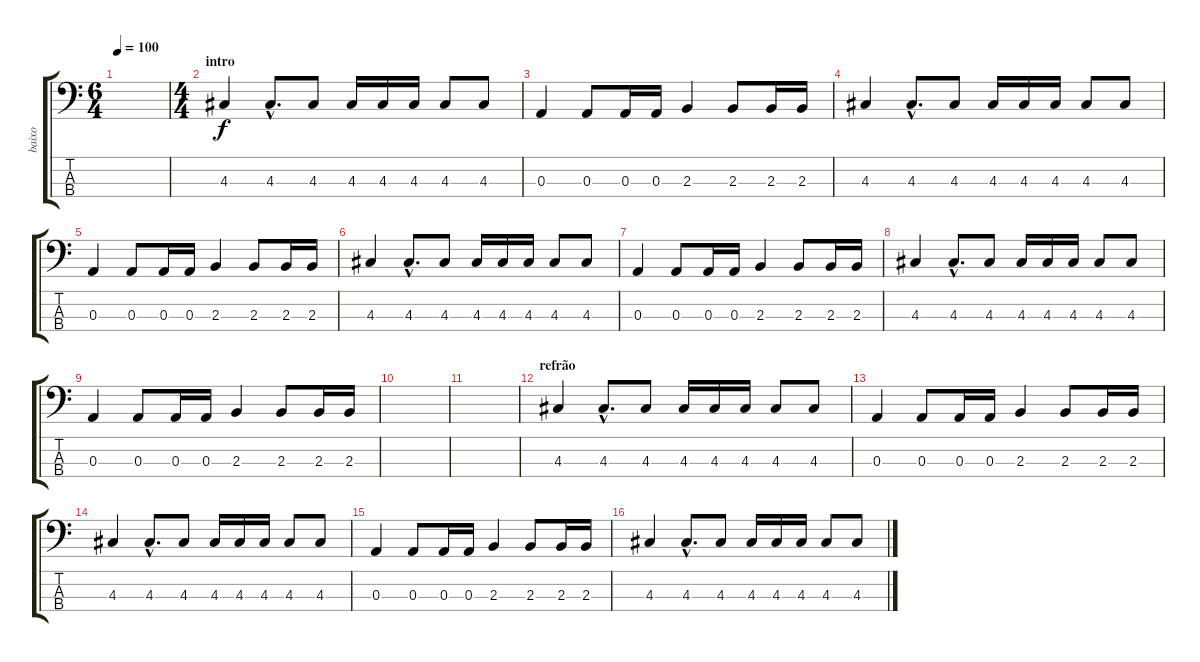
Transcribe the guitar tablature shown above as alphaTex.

\track ("baixo" "baixo") {instrument electricbassfinger}
\staff {score tabs}
\tuning (G2 D2 A1 E1) {hide}
\ts (6 4)
\tempo 100
\clef f4
\ks c
|
\ts (4 4)
\section ("" "intro")
4.3.4 4.3{hac}.8{d} 4.3.8 4.3.16 4.3.16 4.3.16 4.3.8 4.3.8 |
0.3.4 0.3.8 0.3.16 0.3.16 2.3.4 2.3.8 2.3.16 2.3.16 |
4.3.4 4.3{hac}.8{d} 4.3.8 4.3.16 4.3.16 4.3.16 4.3.8 4.3.8 |
0.3.4 0.3.8 0.3.16 0.3.16 2.3.4 2.3.8 2.3.16 2.3.16 |
4.3.4 4.3{hac}.8{d} 4.3.8 4.3.16 4.3.16 4.3.16 4.3.8 4.3.8 |
0.3.4 0.3.8 0.3.16 0.3.16 2.3.4 2.3.8 2.3.16 2.3.16 |
4.3.4 4.3{hac}.8{d} 4.3.8 4.3.16 4.3.16 4.3.16 4.3.8 4.3.8 |
0.3.4 0.3.8 0.3.16 0.3.16 2.3.4 2.3.8 2.3.16 2.3.16 |
|
|
\section ("" "refrão")
4.3.4 4.3{hac}.8{d} 4.3.8 4.3.16 4.3.16 4.3.16 4.3.8 4.3.8 |
0.3.4 0.3.8 0.3.16 0.3.16 2.3.4 2.3.8 2.3.16 2.3.16 |
4.3.4 4.3{hac}.8{d} 4.3.8 4.3.16 4.3.16 4.3.16 4.3.8 4.3.8 |
0.3.4 0.3.8 0.3.16 0.3.16 2.3.4 2.3.8 2.3.16 2.3.16 |
4.3.4 4.3{hac}.8{d} 4.3.8 4.3.16 4.3.16 4.3.16 4.3.8 4.3.8
